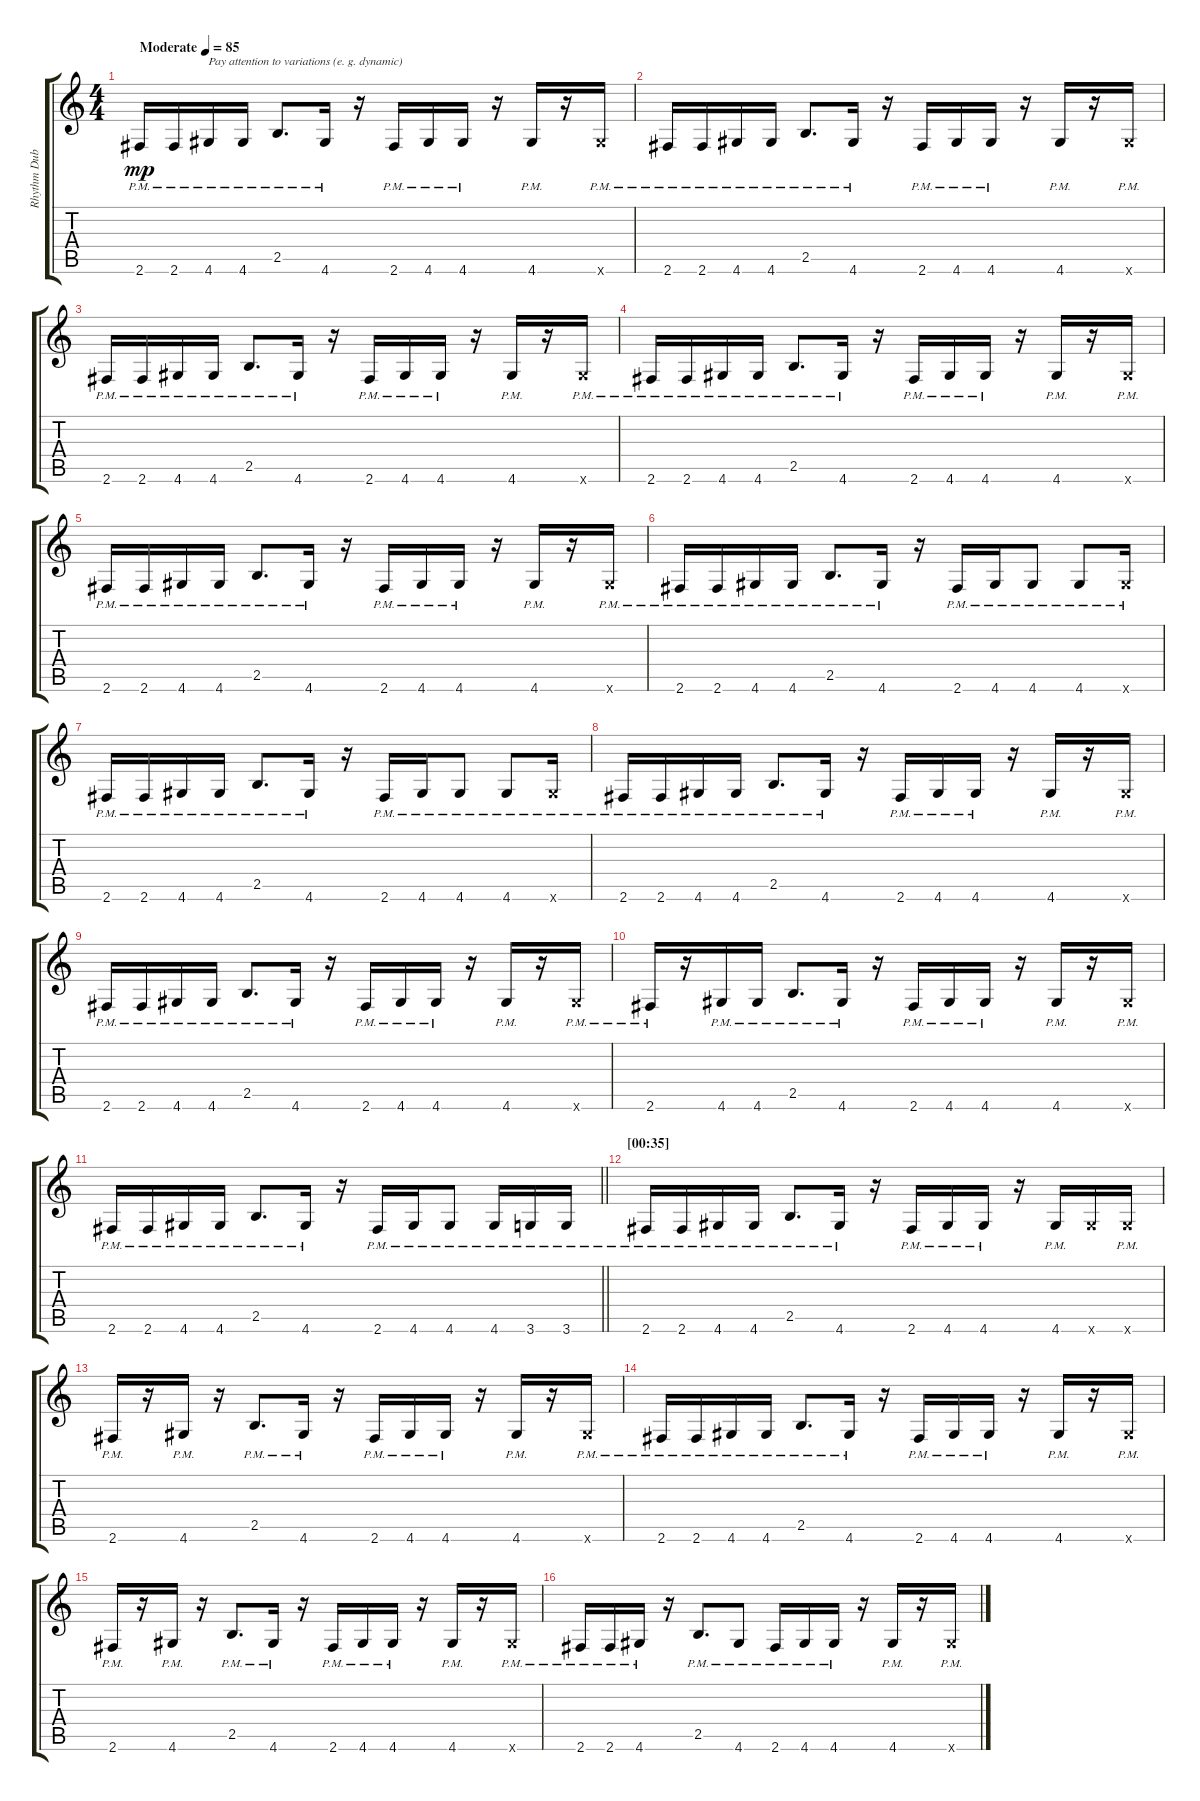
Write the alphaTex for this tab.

\track ("Rhythm Dub" "Rhythm Dub") {instrument acousticbass}
\staff {score tabs}
\tuning (E4 B3 G3 D3 A2 E2) {hide}
\ts (4 4)
\tempo (85 "Moderate")
\clef g2
\ks c
2.6{pm}.16{dy mp instrument acousticbass} 2.6{pm}.16 4.6{pm}.16{txt "Pay attention to variations (e. g. dynamic)"} 4.6{pm}.16 2.5{pm}.8{d} 4.6{pm}.16 r.16 2.6{pm}.16 4.6{pm}.16 4.6{pm}.16 r.16 4.6{pm}.16 r.16 4.6{pm x}.16 |
2.6{pm}.16 2.6{pm}.16 4.6{pm}.16 4.6{pm}.16 2.5{pm}.8{d} 4.6{pm}.16 r.16 2.6{pm}.16 4.6{pm}.16 4.6{pm}.16 r.16 4.6{pm}.16 r.16 4.6{pm x}.16 |
2.6{pm}.16 2.6{pm}.16 4.6{pm}.16 4.6{pm}.16 2.5{pm}.8{d} 4.6{pm}.16 r.16 2.6{pm}.16 4.6{pm}.16 4.6{pm}.16 r.16 4.6{pm}.16 r.16 4.6{pm x}.16 |
2.6{pm}.16 2.6{pm}.16 4.6{pm}.16 4.6{pm}.16 2.5{pm}.8{d} 4.6{pm}.16 r.16 2.6{pm}.16 4.6{pm}.16 4.6{pm}.16 r.16 4.6{pm}.16 r.16 4.6{pm x}.16 |
2.6{pm}.16 2.6{pm}.16 4.6{pm}.16 4.6{pm}.16 2.5{pm}.8{d} 4.6{pm}.16 r.16 2.6{pm}.16 4.6{pm}.16 4.6{pm}.16 r.16 4.6{pm}.16 r.16 4.6{pm x}.16 |
2.6{pm}.16 2.6{pm}.16 4.6{pm}.16 4.6{pm}.16 2.5{pm}.8{d} 4.6{pm}.16 r.16 2.6{pm}.16 4.6{pm}.16 4.6{pm}.8 4.6{pm}.8 4.6{pm x}.16 |
2.6{pm}.16 2.6{pm}.16 4.6{pm}.16 4.6{pm}.16 2.5{pm}.8{d} 4.6{pm}.16 r.16 2.6{pm}.16 4.6{pm}.16 4.6{pm}.8 4.6{pm}.8 4.6{pm x}.16 |
2.6{pm}.16 2.6{pm}.16 4.6{pm}.16 4.6{pm}.16 2.5{pm}.8{d} 4.6{pm}.16 r.16 2.6{pm}.16 4.6{pm}.16 4.6{pm}.16 r.16 4.6{pm}.16 r.16 4.6{pm x}.16 |
2.6{pm}.16 2.6{pm}.16 4.6{pm}.16 4.6{pm}.16 2.5{pm}.8{d} 4.6{pm}.16 r.16 2.6{pm}.16 4.6{pm}.16 4.6{pm}.16 r.16 4.6{pm}.16 r.16 4.6{pm x}.16 |
2.6{pm}.16 r.16 4.6{pm}.16 4.6{pm}.16 2.5{pm}.8{d} 4.6{pm}.16 r.16 2.6{pm}.16 4.6{pm}.16 4.6{pm}.16 r.16 4.6{pm}.16 r.16 4.6{pm x}.16 |
\barLineRight lightlight
2.6{pm}.16 2.6{pm}.16 4.6{pm}.16 4.6{pm}.16 2.5{pm}.8{d} 4.6{pm}.16 r.16 2.6{pm}.16 4.6{pm}.16 4.6{pm}.8 4.6{pm}.16 3.6{pm}.16 3.6{pm}.16 |
\section ("" "[00:35]")
2.6{pm}.16 2.6{pm}.16 4.6{pm}.16 4.6{pm}.16 2.5{pm}.8{d} 4.6{pm}.16 r.16 2.6{pm}.16 4.6{pm}.16 4.6{pm}.16 r.16 4.6{pm}.16 4.6{x}.16 4.6{pm x}.16 |
2.6{pm}.16 r.16 4.6{pm}.16 r.16 2.5{pm}.8{d} 4.6{pm}.16 r.16 2.6{pm}.16 4.6{pm}.16 4.6{pm}.16 r.16 4.6{pm}.16 r.16 4.6{pm x}.16 |
2.6{pm}.16 2.6{pm}.16 4.6{pm}.16 4.6{pm}.16 2.5{pm}.8{d} 4.6{pm}.16 r.16 2.6{pm}.16 4.6{pm}.16 4.6{pm}.16 r.16 4.6{pm}.16 r.16 4.6{pm x}.16 |
2.6{pm}.16 r.16 4.6{pm}.16 r.16 2.5{pm}.8{d} 4.6{pm}.16 r.16 2.6{pm}.16 4.6{pm}.16 4.6{pm}.16 r.16 4.6{pm}.16 r.16 4.6{pm x}.16 |
2.6{pm}.16 2.6{pm}.16 4.6{pm}.16 r.16 2.5{pm}.8{d} 4.6{pm}.8 2.6{pm}.16 4.6{pm}.16 4.6{pm}.16 r.16 4.6{pm}.16 r.16 4.6{pm x}.16
